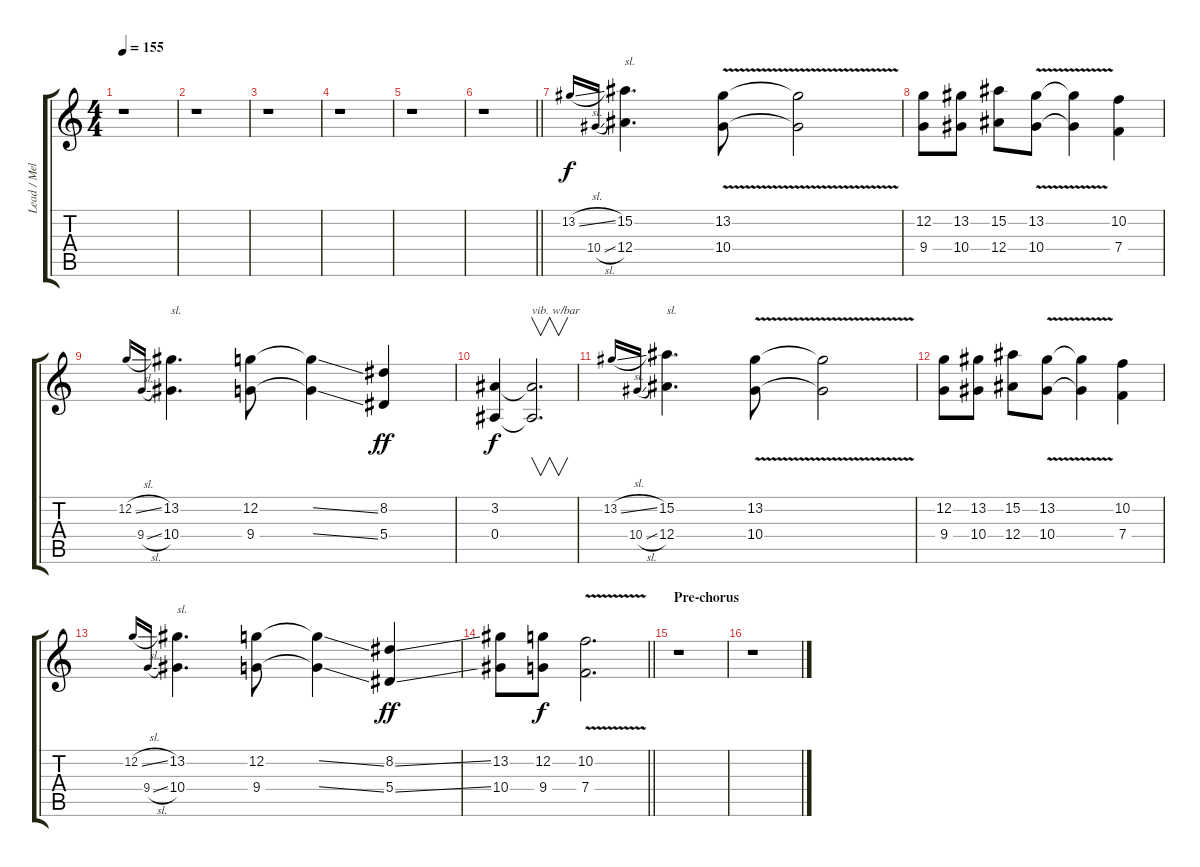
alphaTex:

\track ("Lead / Melody Guitar I" "Lead / Mel") {instrument distortionguitar}
\staff {score tabs}
\tuning (C4 G3 Eb3 Bb2 F2 C2) {hide}
\ts (4 4)
\tempo 155
\clef g2
\ks c
r.1{dy f} |
r.1 |
r.1 |
r.1 |
r.1 |
\barLineRight lightlight
r.1 |
13.2{sl}.16{gr onbeat} 10.4{sl}.16{gr onbeat} (15.2 12.4).4{d txt "sl." volume 13 balance 8} (13.2{v} 10.4{v}).8 (13.2{t} 10.4{t}).2 |
(12.2 9.4).8 (13.2 10.4).8 (15.2 12.4).8 (13.2{v} 10.4{v}).8 (13.2{t} 10.4{t}).4 (10.2 7.4).4 |
12.2{sl}.16{gr onbeat} 9.4{sl}.16{gr onbeat} (13.2 10.4).4{d txt "sl."} (12.2 9.4).8 (12.2{ss t} 9.4{ss t}).4 (8.2 5.4).4{dy ff} |
(3.2 0.4).4{dy f} (3.2{t} 0.4{t}).2{v d txt "vib. w/bar"} |
13.2{sl}.16{gr onbeat} 10.4{sl}.16{gr onbeat} (15.2 12.4).4{d txt "sl."} (13.2{v} 10.4{v}).8 (13.2{t} 10.4{t}).2 |
(12.2 9.4).8 (13.2 10.4).8 (15.2 12.4).8 (13.2{v} 10.4{v}).8 (13.2{t} 10.4{t}).4 (10.2 7.4).4 |
12.2{sl}.16{gr onbeat} 9.4{sl}.16{gr onbeat} (13.2 10.4).4{d txt "sl."} (12.2 9.4).8 (12.2{ss t} 9.4{ss t}).4 (8.2{ss} 5.4{ss}).4{dy ff} |
\barLineRight lightlight
(13.2 10.4).8 (12.2 9.4).8{dy f} (10.2{v} 7.4).2{d} |
\section ("" "Pre-chorus")
r.1 |
r.1
